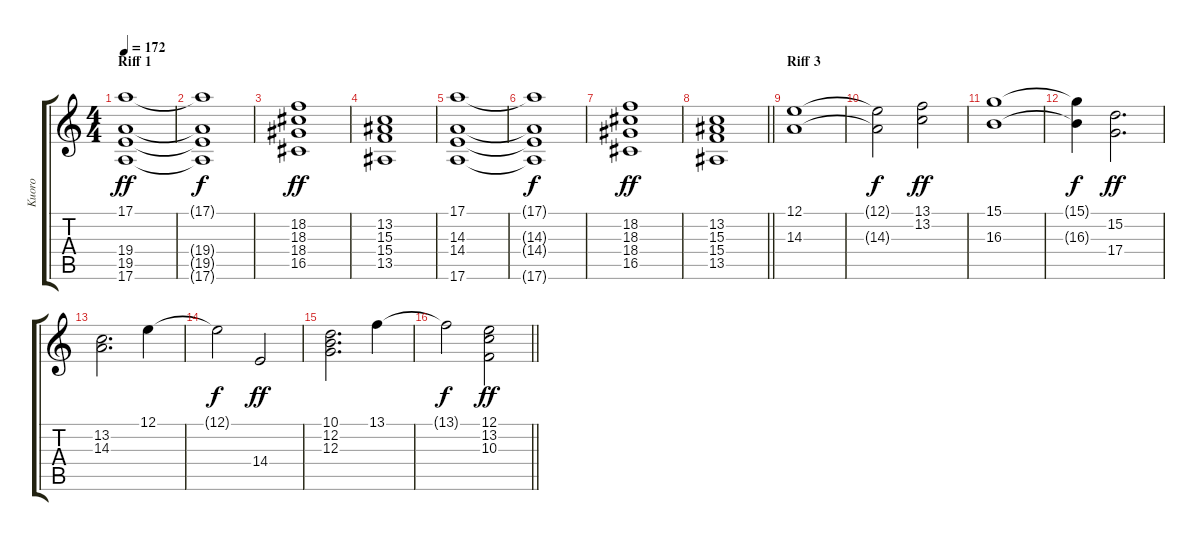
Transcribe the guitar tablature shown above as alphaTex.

\track ("Kuoro" "Kuoro") {instrument synthvoice}
\staff {score tabs}
\tuning (E4 B3 G3 D3 A2 E2) {hide}
\ts (4 4)
\section ("" "Riff 1")
\tempo 172
\clef g2
\ks c
(17.1 19.4 19.5 17.6).1{dy ff} |
(17.1{t} 19.4{t} 19.5{t} 17.6{t}).1{dy f} |
(18.2 18.3 18.4 16.5).1{dy ff} |
(13.2 15.3 15.4 13.5).1 |
(17.1 14.3 14.4 17.6).1 |
(17.1{t} 14.3{t} 14.4{t} 17.6{t}).1{dy f} |
(18.2 18.3 18.4 16.5).1{dy ff} |
\barLineRight lightlight
(13.2 15.3 15.4 13.5).1 |
\section ("" "Riff 3")
(12.1 14.3).1 |
(12.1{t} 14.3{t}).2{dy f} (13.1 13.2).2{dy ff} |
(15.1 16.3).1 |
(15.1{t} 16.3{t}).4{dy f} (15.2 17.4).2{d dy ff} |
(13.2 14.3).2{d} 12.1.4 |
12.1{t}.2{dy f} 14.4.2{dy ff} |
(10.1 12.2 12.3).2{d} 13.1.4 |
\barLineRight lightlight
13.1{t}.2{dy f} (12.1 13.2 10.3).2{dy ff}
